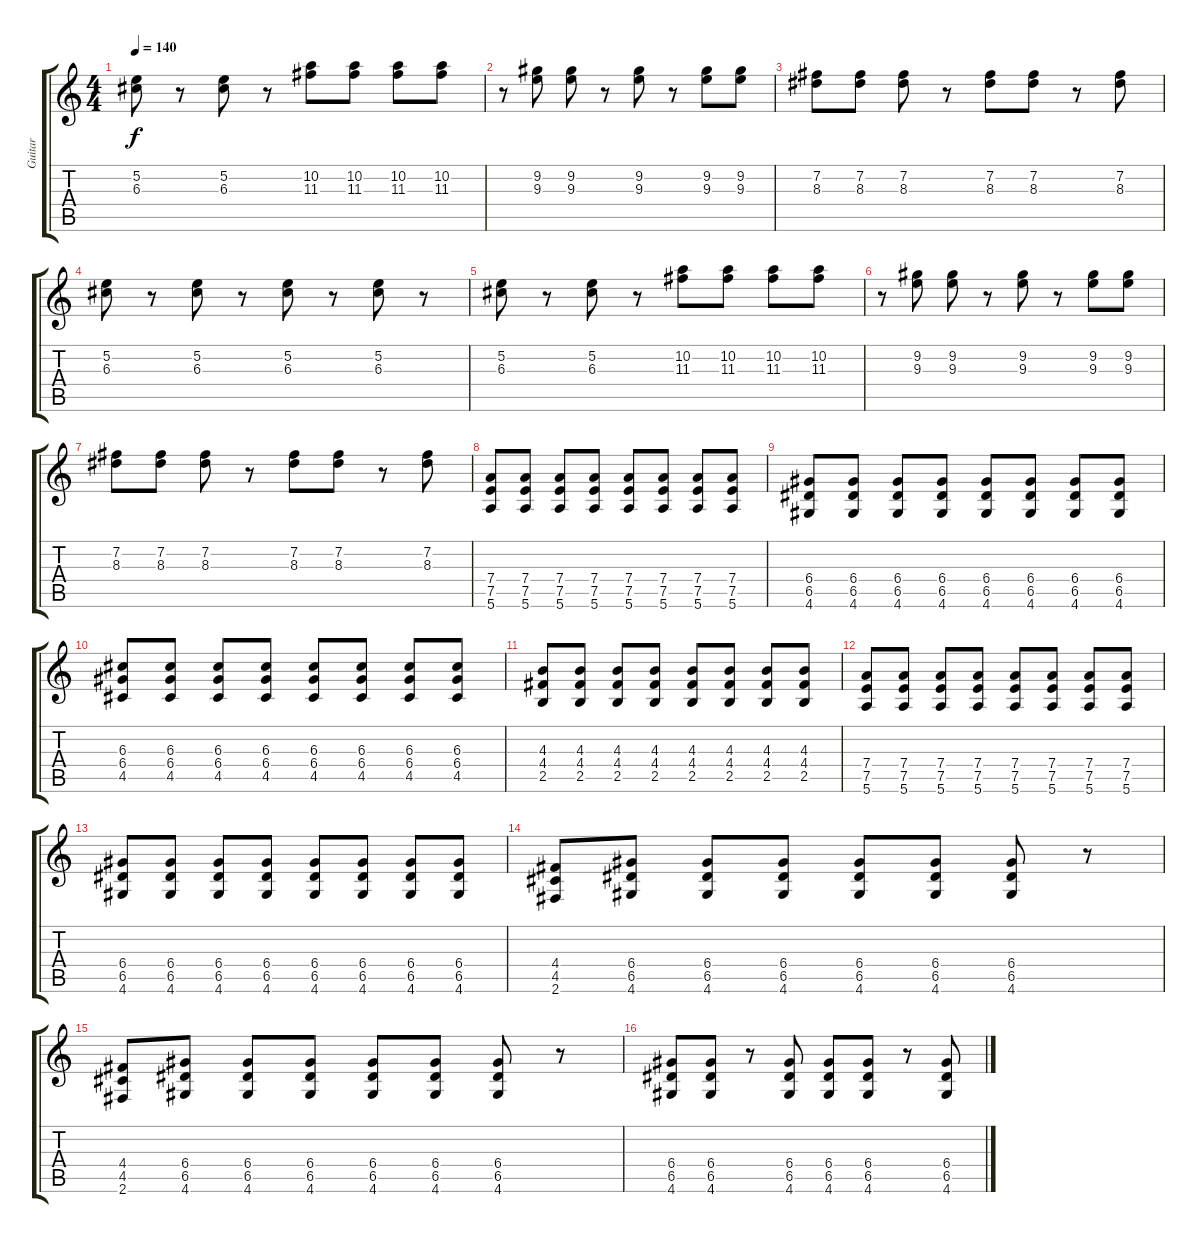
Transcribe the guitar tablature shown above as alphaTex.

\track ("Guitar" "Guitar") {instrument overdrivenguitar}
\staff {score tabs}
\tuning (E4 B3 G3 D3 A2 E2) {hide}
\ts (4 4)
\tempo 140
\clef g2
\ks c
(5.2 6.3).8{dy f} r.8 (5.2 6.3).8 r.8 (10.2 11.3).8 (10.2 11.3).8 (10.2 11.3).8 (10.2 11.3).8 |
r.8 (9.2 9.3).8 (9.2 9.3).8 r.8 (9.2 9.3).8 r.8 (9.2 9.3).8 (9.2 9.3).8 |
(7.2 8.3).8 (7.2 8.3).8 (7.2 8.3).8 r.8 (7.2 8.3).8 (7.2 8.3).8 r.8 (7.2 8.3).8 |
(5.2 6.3).8 r.8 (5.2 6.3).8 r.8 (5.2 6.3).8 r.8 (5.2 6.3).8 r.8 |
(5.2 6.3).8 r.8 (5.2 6.3).8 r.8 (10.2 11.3).8 (10.2 11.3).8 (10.2 11.3).8 (10.2 11.3).8 |
r.8 (9.2 9.3).8 (9.2 9.3).8 r.8 (9.2 9.3).8 r.8 (9.2 9.3).8 (9.2 9.3).8 |
(7.2 8.3).8 (7.2 8.3).8 (7.2 8.3).8 r.8 (7.2 8.3).8 (7.2 8.3).8 r.8 (7.2 8.3).8 |
(7.4 7.5 5.6).8 (7.4 7.5 5.6).8 (7.4 7.5 5.6).8 (7.4 7.5 5.6).8 (7.4 7.5 5.6).8 (7.4 7.5 5.6).8 (7.4 7.5 5.6).8 (7.4 7.5 5.6).8 |
(6.4 6.5 4.6).8 (6.4 6.5 4.6).8 (6.4 6.5 4.6).8 (6.4 6.5 4.6).8 (6.4 6.5 4.6).8 (6.4 6.5 4.6).8 (6.4 6.5 4.6).8 (6.4 6.5 4.6).8 |
(6.3 6.4 4.5).8 (6.3 6.4 4.5).8 (6.3 6.4 4.5).8 (6.3 6.4 4.5).8 (6.3 6.4 4.5).8 (6.3 6.4 4.5).8 (6.3 6.4 4.5).8 (6.3 6.4 4.5).8 |
(4.3 4.4 2.5).8 (4.3 4.4 2.5).8 (4.3 4.4 2.5).8 (4.3 4.4 2.5).8 (4.3 4.4 2.5).8 (4.3 4.4 2.5).8 (4.3 4.4 2.5).8 (4.3 4.4 2.5).8 |
(7.4 7.5 5.6).8 (7.4 7.5 5.6).8 (7.4 7.5 5.6).8 (7.4 7.5 5.6).8 (7.4 7.5 5.6).8 (7.4 7.5 5.6).8 (7.4 7.5 5.6).8 (7.4 7.5 5.6).8 |
(6.4 6.5 4.6).8 (6.4 6.5 4.6).8 (6.4 6.5 4.6).8 (6.4 6.5 4.6).8 (6.4 6.5 4.6).8 (6.4 6.5 4.6).8 (6.4 6.5 4.6).8 (6.4 6.5 4.6).8 |
(4.4 4.5 2.6).8 (6.4 6.5 4.6).8 (6.4 6.5 4.6).8 (6.4 6.5 4.6).8 (6.4 6.5 4.6).8 (6.4 6.5 4.6).8 (6.4 6.5 4.6).8 r.8 |
(4.4 4.5 2.6).8 (6.4 6.5 4.6).8 (6.4 6.5 4.6).8 (6.4 6.5 4.6).8 (6.4 6.5 4.6).8 (6.4 6.5 4.6).8 (6.4 6.5 4.6).8 r.8 |
(6.4 6.5 4.6).8 (6.4 6.5 4.6).8 r.8 (6.4 6.5 4.6).8 (6.4 6.5 4.6).8 (6.4 6.5 4.6).8 r.8 (6.4 6.5 4.6).8
